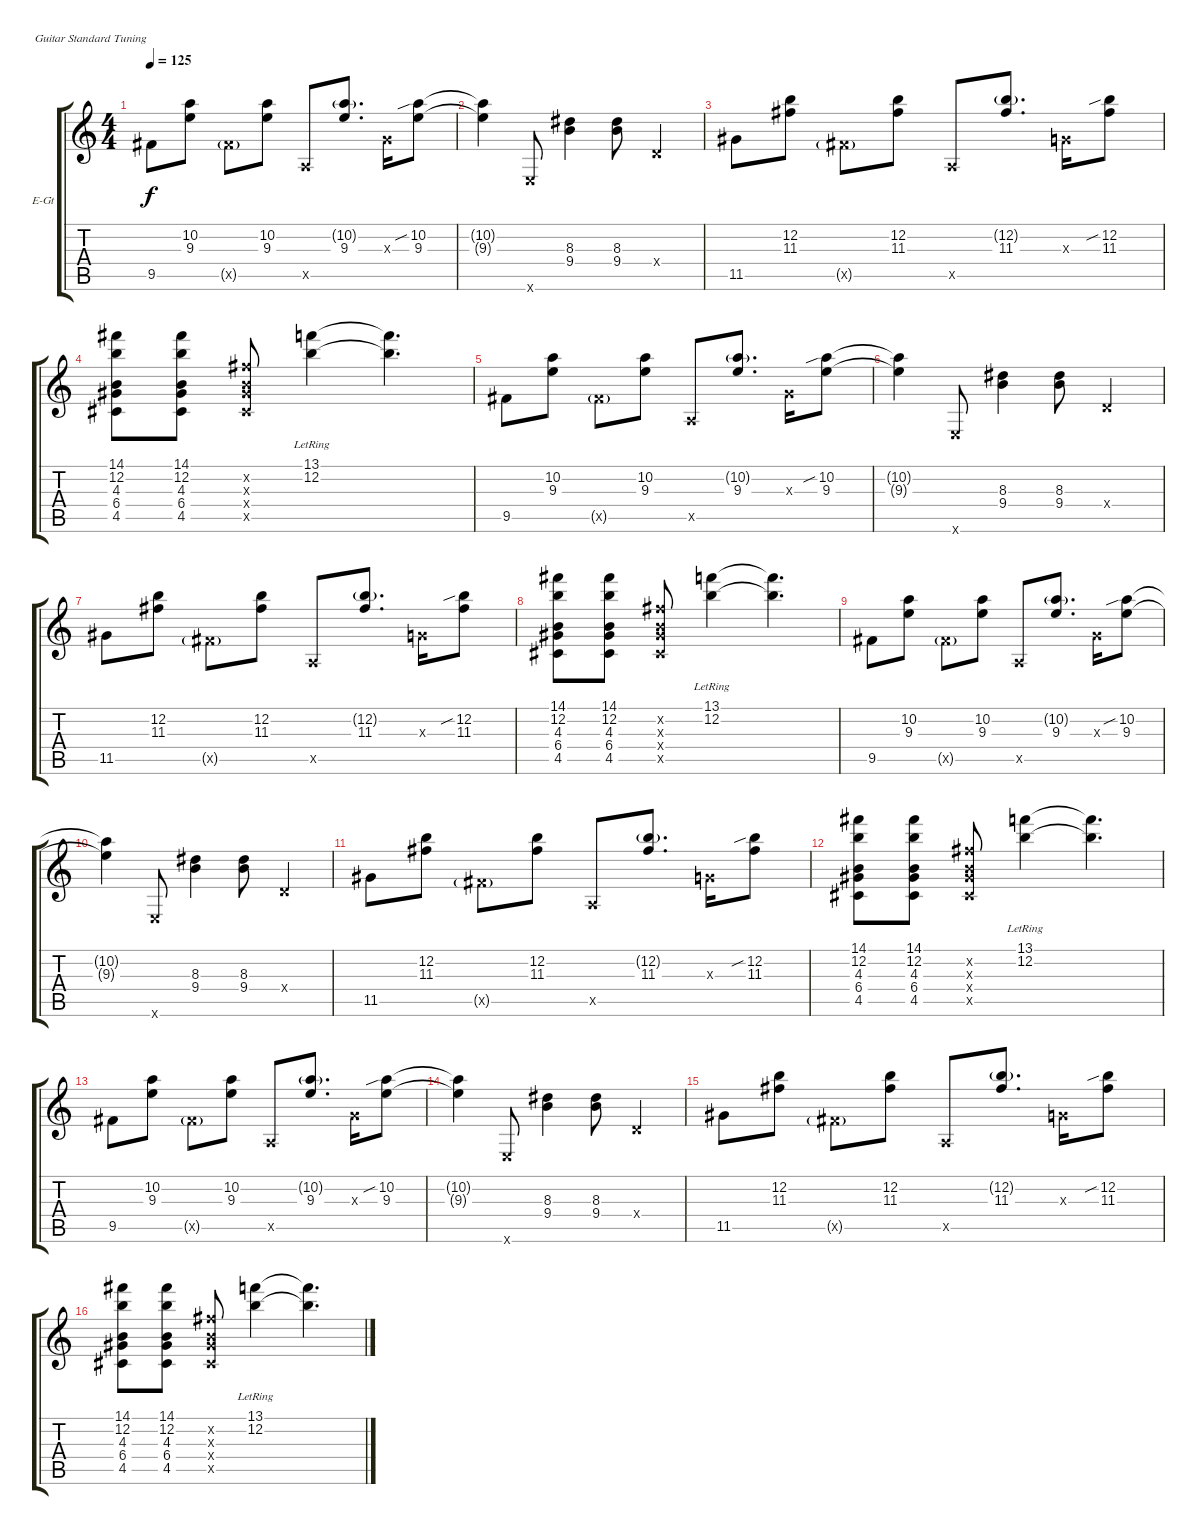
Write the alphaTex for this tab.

\bracketExtendMode groupsimilarinstruments
\firstSystemTrackNameOrientation horizontal
\otherSystemsTrackNameOrientation horizontal
\track ("Electric Guitar" "E-Gt") {instrument electricguitarclean}
\staff {score tabs}
\tuning (E4 B3 G3 D3 A2 E2)
\ts (4 4)
\tempo 125
\clef g2
\ks c
9.5.8{dy f} (9.3 10.2).8 9.5{g x}.8 (9.3 10.2).8 0.5{x}.8 (9.3 10.2{g}).8{d} 0.3{x}.16 (10.2{sib} 9.3).8 |
(10.2{t} 9.3{t}).4 0.6{x}.8 (9.4 8.3).4 (9.4 8.3).8 0.4{x}.4 |
11.5.8 (11.3 12.2).8 9.5{g x}.8 (11.3 12.2).8 0.5{x}.8 (11.3 12.2{g}).8{d} 0.3{x}.16 (12.2{sib} 11.3).8 |
(12.2 4.3 6.4 4.5 14.1).8 (12.2 4.3 6.4 4.5 14.1).8 (7.2{x} 4.3{x} 6.4{x} 4.5{x}).8 (12.2{lr} 13.1{lr}).4 (12.2{t} 13.1{t}).4{d} |
9.5.8 (9.3 10.2).8 9.5{g x}.8 (9.3 10.2).8 0.5{x}.8 (9.3 10.2{g}).8{d} 0.3{x}.16 (10.2{sib} 9.3).8 |
(10.2{t} 9.3{t}).4 0.6{x}.8 (9.4 8.3).4 (9.4 8.3).8 0.4{x}.4 |
11.5.8 (11.3 12.2).8 9.5{g x}.8 (11.3 12.2).8 0.5{x}.8 (11.3 12.2{g}).8{d} 0.3{x}.16 (12.2{sib} 11.3).8 |
(12.2 4.3 6.4 4.5 14.1).8 (12.2 4.3 6.4 4.5 14.1).8 (7.2{x} 4.3{x} 6.4{x} 4.5{x}).8 (12.2{lr} 13.1{lr}).4 (12.2{t} 13.1{t}).4{d} |
9.5.8 (9.3 10.2).8 9.5{g x}.8 (9.3 10.2).8 0.5{x}.8 (9.3 10.2{g}).8{d} 0.3{x}.16 (10.2{sib} 9.3).8 |
(10.2{t} 9.3{t}).4 0.6{x}.8 (9.4 8.3).4 (9.4 8.3).8 0.4{x}.4 |
11.5.8 (11.3 12.2).8 9.5{g x}.8 (11.3 12.2).8 0.5{x}.8 (11.3 12.2{g}).8{d} 0.3{x}.16 (12.2{sib} 11.3).8 |
(12.2 4.3 6.4 4.5 14.1).8 (12.2 4.3 6.4 4.5 14.1).8 (7.2{x} 4.3{x} 6.4{x} 4.5{x}).8 (12.2{lr} 13.1{lr}).4 (12.2{t} 13.1{t}).4{d} |
9.5.8 (9.3 10.2).8 9.5{g x}.8 (9.3 10.2).8 0.5{x}.8 (9.3 10.2{g}).8{d} 0.3{x}.16 (10.2{sib} 9.3).8 |
(10.2{t} 9.3{t}).4 0.6{x}.8 (9.4 8.3).4 (9.4 8.3).8 0.4{x}.4 |
11.5.8 (11.3 12.2).8 9.5{g x}.8 (11.3 12.2).8 0.5{x}.8 (11.3 12.2{g}).8{d} 0.3{x}.16 (12.2{sib} 11.3).8 |
(12.2 4.3 6.4 4.5 14.1).8 (12.2 4.3 6.4 4.5 14.1).8 (7.2{x} 4.3{x} 6.4{x} 4.5{x}).8 (12.2{lr} 13.1{lr}).4 (12.2{t} 13.1{t}).4{d}
